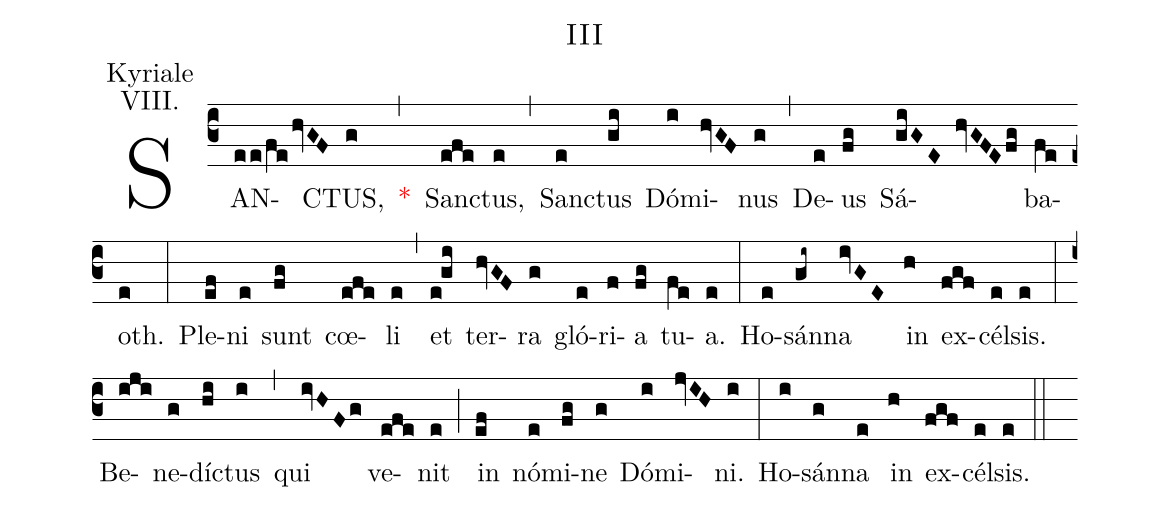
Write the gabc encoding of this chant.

name:III;
mode:VIII.;
office-part:Kyriale;
%%
(c3) SAN(ee/fe/hvGF)CTUS,(g) <v>\red{*}</v>(,) San(efe)ctus,(e) (,) San(e)ctus(gi) Dó(i)mi(hvGF)nus(g) (,) De(e)us(fg) Sá(giGE hvGFE/fg)ba(fe)oth.(e) (:) Ple(ef)ni(e) sunt(fg) cœ(efe)li(e) (,) et(e!gi) ter(hvGF)ra(g) gló(e)ri(f)a(fg) tu(fe)a.(e) (:) Ho(e)sán(gi~)na(ivGE) in(h) ex(fgf)cél(e)sis.(e) (:) Be(iji)ne(g)dí(hi)ctus(i) (,) qui(ivHFg) ve(efe)nit(e) (;) in(ef) nó(e)mi(fg)ne(g) Dó(i)mi(jvIH)ni.(i) (:) Ho(i)sán(g)na(e) in(h) ex(fgf)cél(e)sis.(e) (::)
